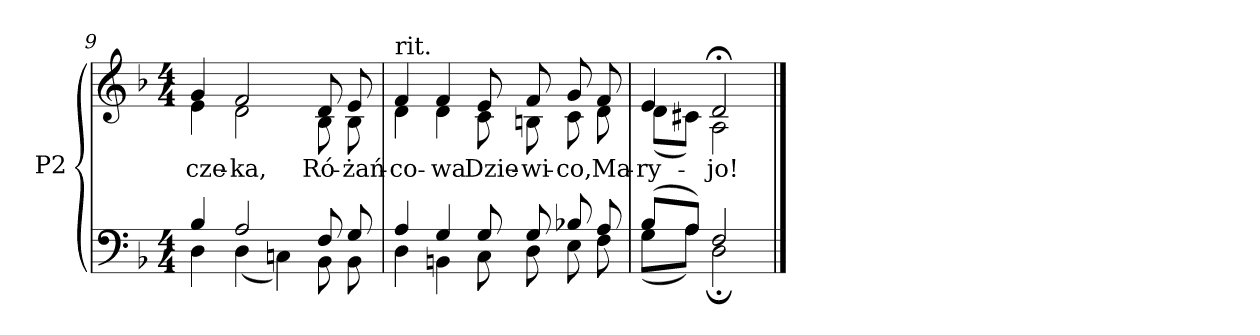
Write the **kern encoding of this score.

**kern	**kern	**text
*part2	*part1	*part1
*staff2	*staff1	*staff1
*I"P2	*	*
*clefF4	*clefG2	*
*k[b-]	*k[b-]	*
*F:	*F:	*
*M4/4	*M4/4	*
=9	=9	=9
*^	*	*
!	!	!	!LO:LY:b:color=#000000
*	*	*^	*
4B-i/	4Di\	4gi/	4ei\	cze-
!	!	!	!	!LO:LY:b:color=#000000
2Ai/	(4Di\	2fi/	2di\	-ka,
.	4Cni\)	.	.	.
!	!	!	!	!LO:LY:b:color=#000000
8Fi/	8BB-i\	8di/	8B-i\	Ró-
!	!	!	!	!LO:LY:b:color=#000000
8Gi/	8BB-i\	8ei/	8B-i\	-żań-
=10	=10	=10	=10	=10
!	!	!LO:TX:t=rit.	!	!
!	!	!	!	!LO:LY:b:color=#000000
4Ai/	4Di\	4fi/	4di\	-co-
!	!	!	!	!LO:LY:b:color=#000000
4Gi/	4BBni\	4fi/	4di\	-wa
!	!	!	!	!LO:LY:b:color=#000000
8Gi/	8Ci\	8ei/	8ci\	Dzie-
!	!	!	!	!LO:LY:b:color=#000000
8Gi/	8Di\	8fi/	8Bni\	-wi-
!	!	!	!	!LO:LY:b:color=#000000
8B-Xi/	8Ei\	8gi/	8ci\	-co,
!	!	!	!	!LO:LY:b:color=#000000
8Ai/	8Fi\	8fi/	8di\	Ma-
=11	=11	=11	=11	=11
!	!	!	!	!LO:LY:b:color=#000000
(8B-i/L	(8Gi\L	4ei/	(8di\L	-ry-
8Ai/J)	8Ai\J)	.	8c#Xi\J)	.
!	!	!	!	!LO:LY:b:color=#000000
2Fi/	2D;i\	2d;i/	2Ai\	-jo!
*v	*v	*	*	*
*	*v	*v	*
==	==	==
*-	*-	*-
